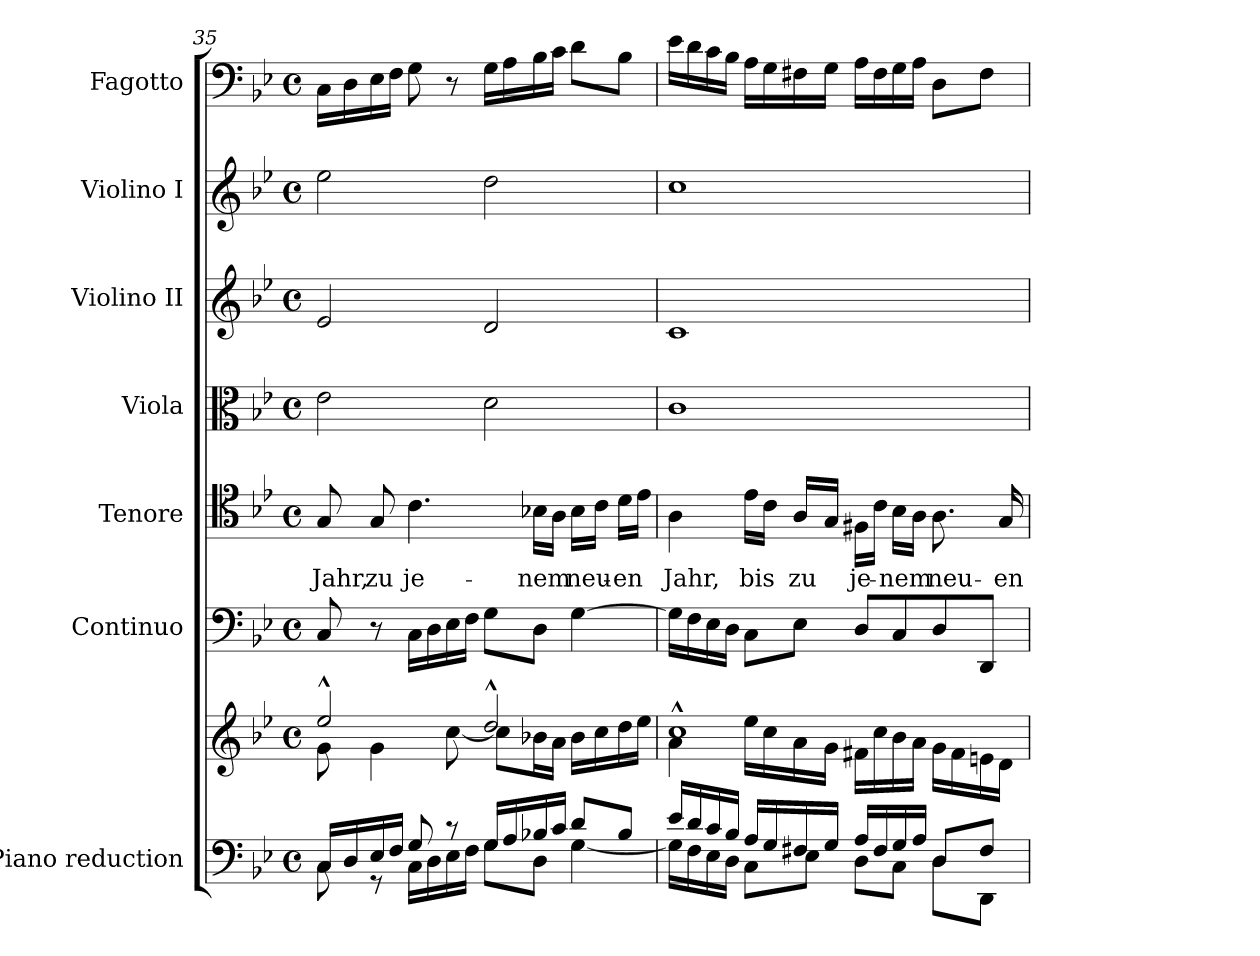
**kern	**kern	**kern	**kern	**text	**kern	**kern	**kern	**kern
*part7	*part7	*part6	*part5	*part5	*part4	*part3	*part2	*part1
*staff8	*staff7	*staff6	*staff5	*staff5	*staff4	*staff3	*staff2	*staff1
*I"Piano reduction	*	*I"Continuo	*I"Tenore	*	*I"Viola	*I"Violino II	*I"Violino I	*I"Fagotto
*I'Pno	*	*	*	*	*I'Vla	*I'Vln	*I'Vln	*
*clefF4	*clefG2	*clefF4	*clefC4	*	*clefC3	*clefG2	*clefG2	*clefF4
*k[b-e-]	*k[b-e-]	*k[b-e-]	*k[b-e-]	*	*k[b-e-]	*k[b-e-]	*k[b-e-]	*k[b-e-]
*M4/4	*M4/4	*M4/4	*M4/4	*	*M4/4	*M4/4	*M4/4	*M4/4
*met(c)	*met(c)	*met(c)	*met(c)	*	*met(c)	*met(c)	*met(c)	*met(c)
=35	=35	=35	=35	=35	=35	=35	=35	=35
*^	*^	*	*	*	*	*	*	*
!	!	!	!	!	!	!LO:LY:b	!	!	!	!
16C/LL	8C\	2ee-^^/	8g\	8C/	8G/	Jahr,	2e-\	2e-/	2ee-\	16C\LL
16D/	.	.	.	.	.	.	.	.	.	16D\
!	!	!	!	!	!	!LO:LY:b	!	!	!	!
16E-/	8r	.	4g\	8r	8G/	zu	.	.	.	16E-\
16F/JJ	.	.	.	.	.	.	.	.	.	16F\JJ
!	!	!	!	!	!	!LO:LY:b	!	!	!	!
8G/	16C\LL	.	.	16C\LL	4.c\	je-	.	.	.	8G\
.	16D\	.	.	16D\	.	.	.	.	.	.
8r	16E-\	.	[8cc\	16E-\	.	.	.	.	.	8r
.	16F\JJ	.	.	16F\JJ	.	.	.	.	.	.
16G/LL	8G\L	2dd^^/	8cc\L]	8G\L	.	.	2d\	2d/	2dd\	16G\LL
16A/	.	.	.	.	.	.	.	.	.	16A\
!	!	!	!	!	!	!LO:LY:b	!	!	!	!
16B-X/	8D\J	.	16b-X\L	8D\J	16B-X\LL	-nem	.	.	.	16B-\
16c/JJ	.	.	16a\JJ	.	16A\JJ	.	.	.	.	16c\JJ
!	!	!	!	!	!	!LO:LY:b	!	!	!	!
8d/L	[4G\	.	16b-\LL	[4G\	16B-\LL	neu-	.	.	.	8d\L
.	.	.	16cc\	.	16c\JJ	.	.	.	.	.
!	!	!	!	!	!	!LO:LY:b	!	!	!	!
8B-/J	.	.	16dd\	.	16d\LL	-en	.	.	.	8B-\J
.	.	.	16ee-\JJ	.	16e-\JJ	.	.	.	.	.
=36	=36	=36	=36	=36	=36	=36	=36	=36	=36	=36
!	!	!	!	!	!	!LO:LY:b	!	!	!	!
16e-/LL	16G\LL]	1cc^^	4a\	16G\LL]	4A\	Jahr,	1c	1c	1cc	16e-\LL
16d/	16F\	.	.	16F\	.	.	.	.	.	16d\
16c/	16E-\	.	.	16E-\	.	.	.	.	.	16c\
16B-/JJ	16D\JJ	.	.	16D\JJ	.	.	.	.	.	16B-\JJ
!	!	!	!	!	!	!LO:LY:b	!	!	!	!
16A/LL	8C\L	.	16ee-\LL	8C\L	16e-\LL	bis	.	.	.	16A\LL
16G/	.	.	16cc\	.	16c\JJ	.	.	.	.	16G\
!	!	!	!	!	!	!LO:LY:b	!	!	!	!
16F#X/	8E-\J	.	16a\	8E-\J	16A/LL	zu	.	.	.	16F#X\
16G/JJ	.	.	16g\JJ	.	16G/JJ	.	.	.	.	16G\JJ
!	!	!	!	!	!	!LO:LY:b	!	!	!	!
16A/LL	8D\L	.	16f#X\LL	8D/L	16F#X\LL	je-	.	.	.	16A\LL
16F#/	.	.	16cc\	.	16c\JJ	.	.	.	.	16F#\
!	!	!	!	!	!	!LO:LY:b	!	!	!	!
16G/	8C\J	.	16b-\	8C/	16B-\LL	-nem	.	.	.	16G\
16A/JJ	.	.	16a\JJ	.	16A\JJ	.	.	.	.	16A\JJ
!	!	!	!	!	!	!LO:LY:b	!	!	!	!
8D/L	8D\L	.	16g\LL	8D/	8.A\	neu-	.	.	.	8D\L
.	.	.	16f#\	.	.	.	.	.	.	.
8F#/J	8DD\J	.	16en\	8DD/J	.	.	.	.	.	8F#\J
!	!	!	!	!	!	!LO:LY:b	!	!	!	!
.	.	.	16d\JJ	.	16G/	-en	.	.	.	.
*v	*v	*	*	*	*	*	*	*	*	*
*	*v	*v	*	*	*	*	*	*	*
=	=	=	=	=	=	=	=	=
*-	*-	*-	*-	*-	*-	*-	*-	*-
